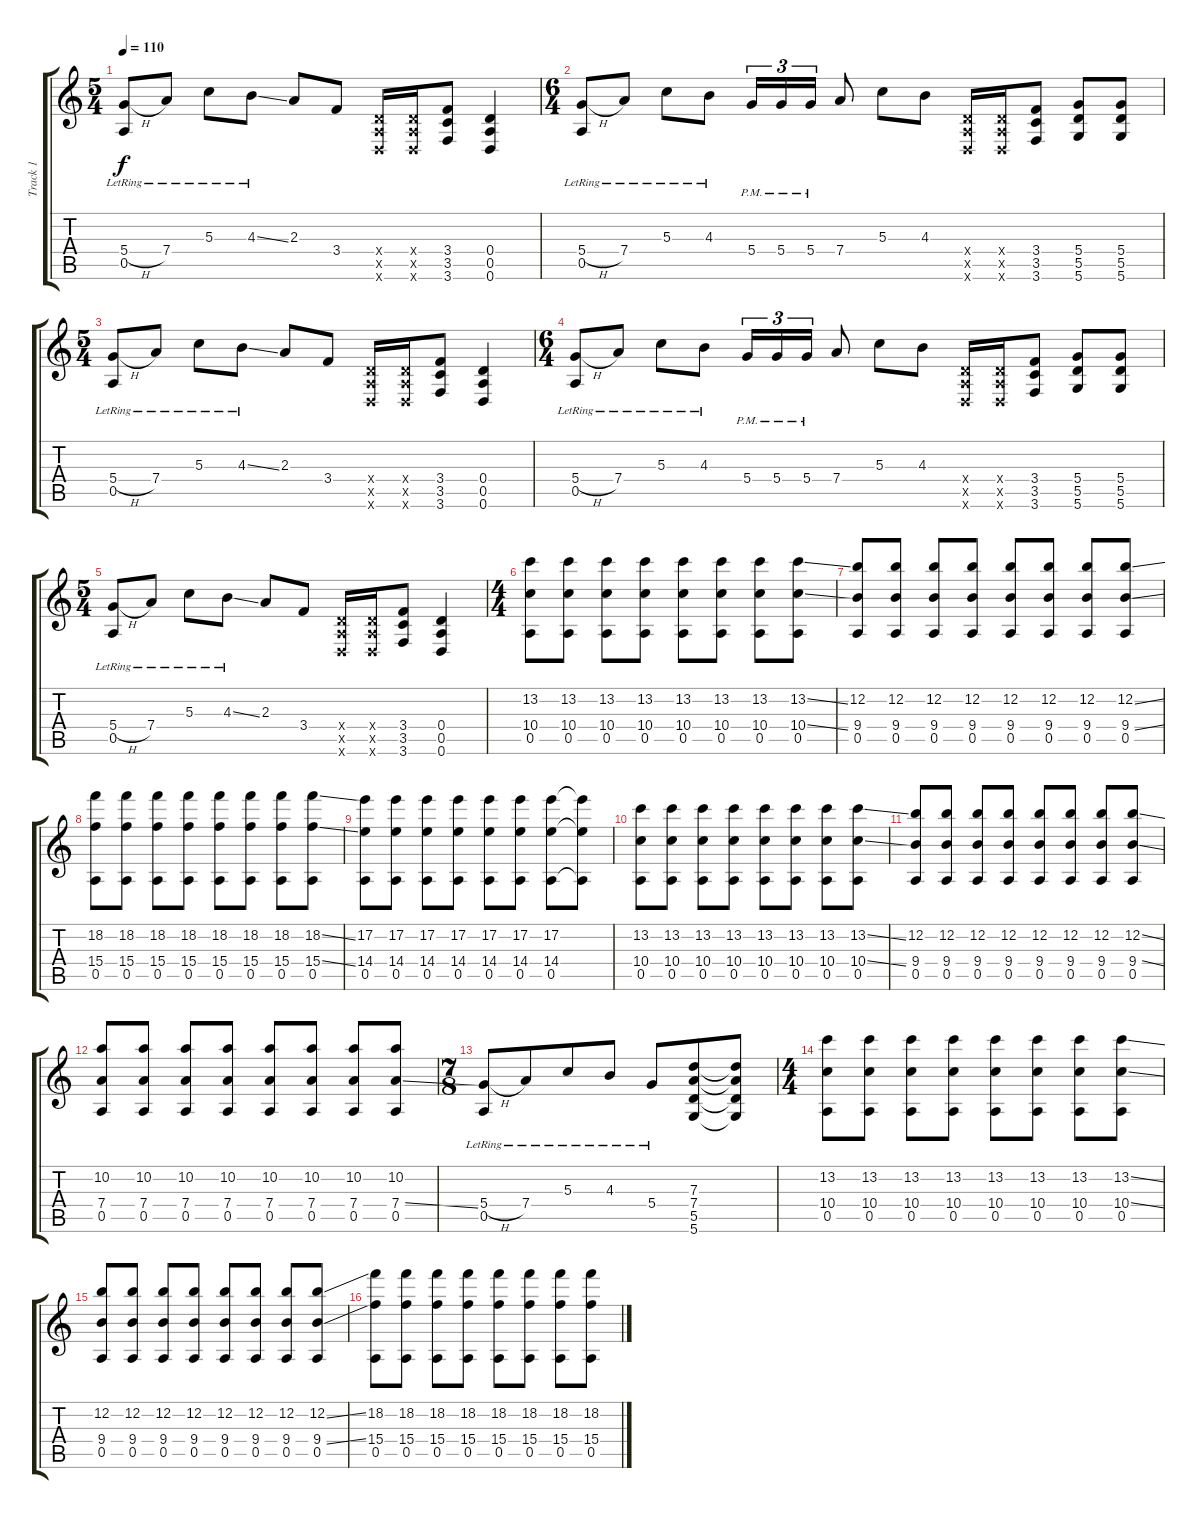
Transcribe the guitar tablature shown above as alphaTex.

\track ("Track 1" "Track 1") {instrument distortionguitar}
\staff {score tabs}
\tuning (E4 B3 G3 D3 A2 D2) {hide}
\ts (5 4)
\tempo 110
\clef g2
\ks c
(5.4{h lr} 0.5{lr}).8{dy f instrument distortionguitar} 7.4{lr}.8 5.3{lr}.8 4.3{ss lr}.8 2.3.8 3.4.8 (0.4{x} 0.5{x} 0.6{x}).16 (0.4{x} 0.5{x} 0.6{x}).16 (3.4 3.5 3.6).8 (0.4 0.5 0.6).4 |
\ts (6 4)
(5.4{h lr} 0.5{lr}).8{instrument distortionguitar} 7.4{lr}.8 5.3{lr}.8 4.3{lr}.8 5.4{pm}.16{tu (3 2)} 5.4{pm}.16{tu (3 2)} 5.4{pm}.16{tu (3 2)} 7.4.8 5.3.8 4.3.8 (0.4{x} 0.5{x} 0.6{x}).16 (0.4{x} 0.5{x} 0.6{x}).16 (3.4 3.5 3.6).8 (5.4 5.5 5.6).8 (5.4 5.5 5.6).8 |
\ts (5 4)
(5.4{h lr} 0.5{lr}).8{instrument distortionguitar} 7.4{lr}.8 5.3{lr}.8 4.3{ss lr}.8 2.3.8 3.4.8 (0.4{x} 0.5{x} 0.6{x}).16 (0.4{x} 0.5{x} 0.6{x}).16 (3.4 3.5 3.6).8 (0.4 0.5 0.6).4 |
\ts (6 4)
(5.4{h lr} 0.5{lr}).8{instrument distortionguitar} 7.4{lr}.8 5.3{lr}.8 4.3{lr}.8 5.4{pm}.16{tu (3 2)} 5.4{pm}.16{tu (3 2)} 5.4{pm}.16{tu (3 2)} 7.4.8 5.3.8 4.3.8 (0.4{x} 0.5{x} 0.6{x}).16 (0.4{x} 0.5{x} 0.6{x}).16 (3.4 3.5 3.6).8 (5.4 5.5 5.6).8 (5.4 5.5 5.6).8 |
\ts (5 4)
(5.4{h lr} 0.5{lr}).8{instrument distortionguitar} 7.4{lr}.8 5.3{lr}.8 4.3{ss lr}.8 2.3.8 3.4.8 (0.4{x} 0.5{x} 0.6{x}).16 (0.4{x} 0.5{x} 0.6{x}).16 (3.4 3.5 3.6).8 (0.4 0.5 0.6).4 |
\ts (4 4)
(13.2 10.4 0.5).8 (13.2 10.4 0.5).8 (13.2 10.4 0.5).8 (13.2 10.4 0.5).8 (13.2 10.4 0.5).8 (13.2 10.4 0.5).8 (13.2 10.4 0.5).8 (13.2{ss} 10.4{ss} 0.5).8 |
(12.2 9.4 0.5).8 (12.2 9.4 0.5).8 (12.2 9.4 0.5).8 (12.2 9.4 0.5).8 (12.2 9.4 0.5).8 (12.2 9.4 0.5).8 (12.2 9.4 0.5).8 (12.2{ss} 9.4{ss} 0.5).8 |
(18.2 15.4 0.5).8 (18.2 15.4 0.5).8 (18.2 15.4 0.5).8 (18.2 15.4 0.5).8 (18.2 15.4 0.5).8 (18.2 15.4 0.5).8 (18.2 15.4 0.5).8 (18.2{ss} 15.4{ss} 0.5).8 |
(17.2 14.4 0.5).8 (17.2 14.4 0.5).8 (17.2 14.4 0.5).8 (17.2 14.4 0.5).8 (17.2 14.4 0.5).8 (17.2 14.4 0.5).8 (17.2 14.4 0.5).8 (17.2{t} 14.4{t} 0.5{t}).8 |
(13.2 10.4 0.5).8 (13.2 10.4 0.5).8 (13.2 10.4 0.5).8 (13.2 10.4 0.5).8 (13.2 10.4 0.5).8 (13.2 10.4 0.5).8 (13.2 10.4 0.5).8 (13.2{ss} 10.4{ss} 0.5).8 |
(12.2 9.4 0.5).8 (12.2 9.4 0.5).8 (12.2 9.4 0.5).8 (12.2 9.4 0.5).8 (12.2 9.4 0.5).8 (12.2 9.4 0.5).8 (12.2 9.4 0.5).8 (12.2{ss} 9.4{ss} 0.5).8 |
(10.2 7.4 0.5).8 (10.2 7.4 0.5).8 (10.2 7.4 0.5).8 (10.2 7.4 0.5).8 (10.2 7.4 0.5).8 (10.2 7.4 0.5).8 (10.2 7.4 0.5).8 (10.2 7.4{ss} 0.5).8 |
\ts (7 8)
(5.4{h lr} 0.5{lr}).8 7.4{lr}.8 5.3{lr}.8 4.3{lr}.8 5.4{lr}.8 (7.3 7.4 5.5 5.6).8 (7.3{t} 7.4{t} 5.5{t} 5.6{t}).8 |
\ts (4 4)
(13.2 10.4 0.5).8 (13.2 10.4 0.5).8 (13.2 10.4 0.5).8 (13.2 10.4 0.5).8 (13.2 10.4 0.5).8 (13.2 10.4 0.5).8 (13.2 10.4 0.5).8 (13.2{ss} 10.4{ss} 0.5).8 |
(12.2 9.4 0.5).8 (12.2 9.4 0.5).8 (12.2 9.4 0.5).8 (12.2 9.4 0.5).8 (12.2 9.4 0.5).8 (12.2 9.4 0.5).8 (12.2 9.4 0.5).8 (12.2{ss} 9.4{ss} 0.5).8 |
(18.2 15.4 0.5).8 (18.2 15.4 0.5).8 (18.2 15.4 0.5).8 (18.2 15.4 0.5).8 (18.2 15.4 0.5).8 (18.2 15.4 0.5).8 (18.2 15.4 0.5).8 (18.2{ss} 15.4{ss} 0.5).8
